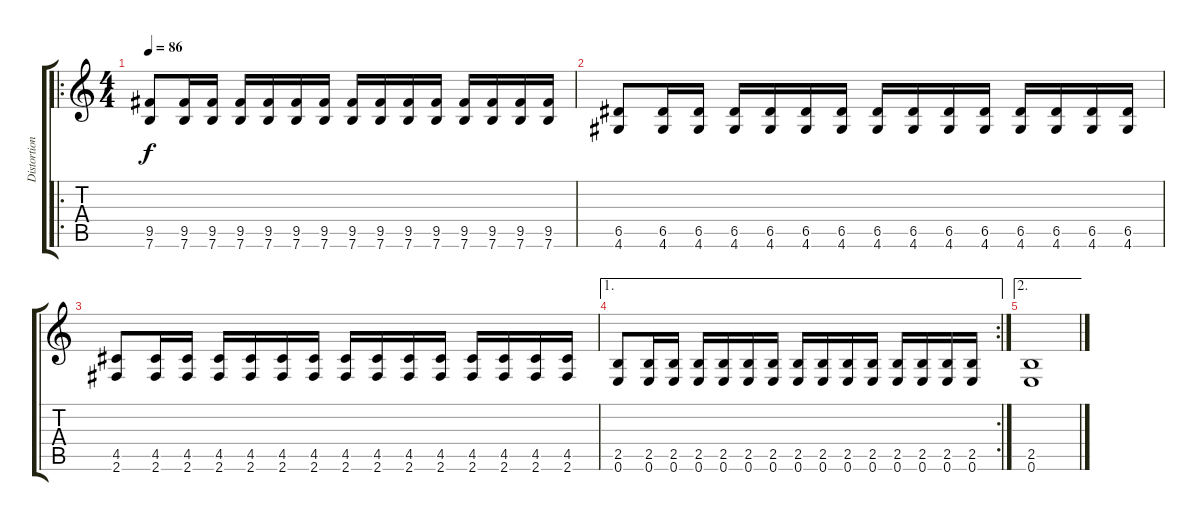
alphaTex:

\track ("Distortion 2nd guitar" "Distortion") {instrument distortionguitar}
\staff {score tabs}
\tuning (E4 B3 G3 D3 A2 E2) {hide}
\ro
\ts (4 4)
\tempo 86
\clef g2
\ks c
(9.5 7.6).8{dy f} (9.5 7.6).16 (9.5 7.6).16 (9.5 7.6).16 (9.5 7.6).16 (9.5 7.6).16 (9.5 7.6).16 (9.5 7.6).16 (9.5 7.6).16 (9.5 7.6).16 (9.5 7.6).16 (9.5 7.6).16 (9.5 7.6).16 (9.5 7.6).16 (9.5 7.6).16 |
(6.5 4.6).8 (6.5 4.6).16 (6.5 4.6).16 (6.5 4.6).16 (6.5 4.6).16 (6.5 4.6).16 (6.5 4.6).16 (6.5 4.6).16 (6.5 4.6).16 (6.5 4.6).16 (6.5 4.6).16 (6.5 4.6).16 (6.5 4.6).16 (6.5 4.6).16 (6.5 4.6).16 |
(4.5 2.6).8 (4.5 2.6).16 (4.5 2.6).16 (4.5 2.6).16 (4.5 2.6).16 (4.5 2.6).16 (4.5 2.6).16 (4.5 2.6).16 (4.5 2.6).16 (4.5 2.6).16 (4.5 2.6).16 (4.5 2.6).16 (4.5 2.6).16 (4.5 2.6).16 (4.5 2.6).16 |
\ae 1
\rc 2
(2.5 0.6).8 (2.5 0.6).16 (2.5 0.6).16 (2.5 0.6).16 (2.5 0.6).16 (2.5 0.6).16 (2.5 0.6).16 (2.5 0.6).16 (2.5 0.6).16 (2.5 0.6).16 (2.5 0.6).16 (2.5 0.6).16 (2.5 0.6).16 (2.5 0.6).16 (2.5 0.6).16 |
\ae 2
(2.5 0.6).1
